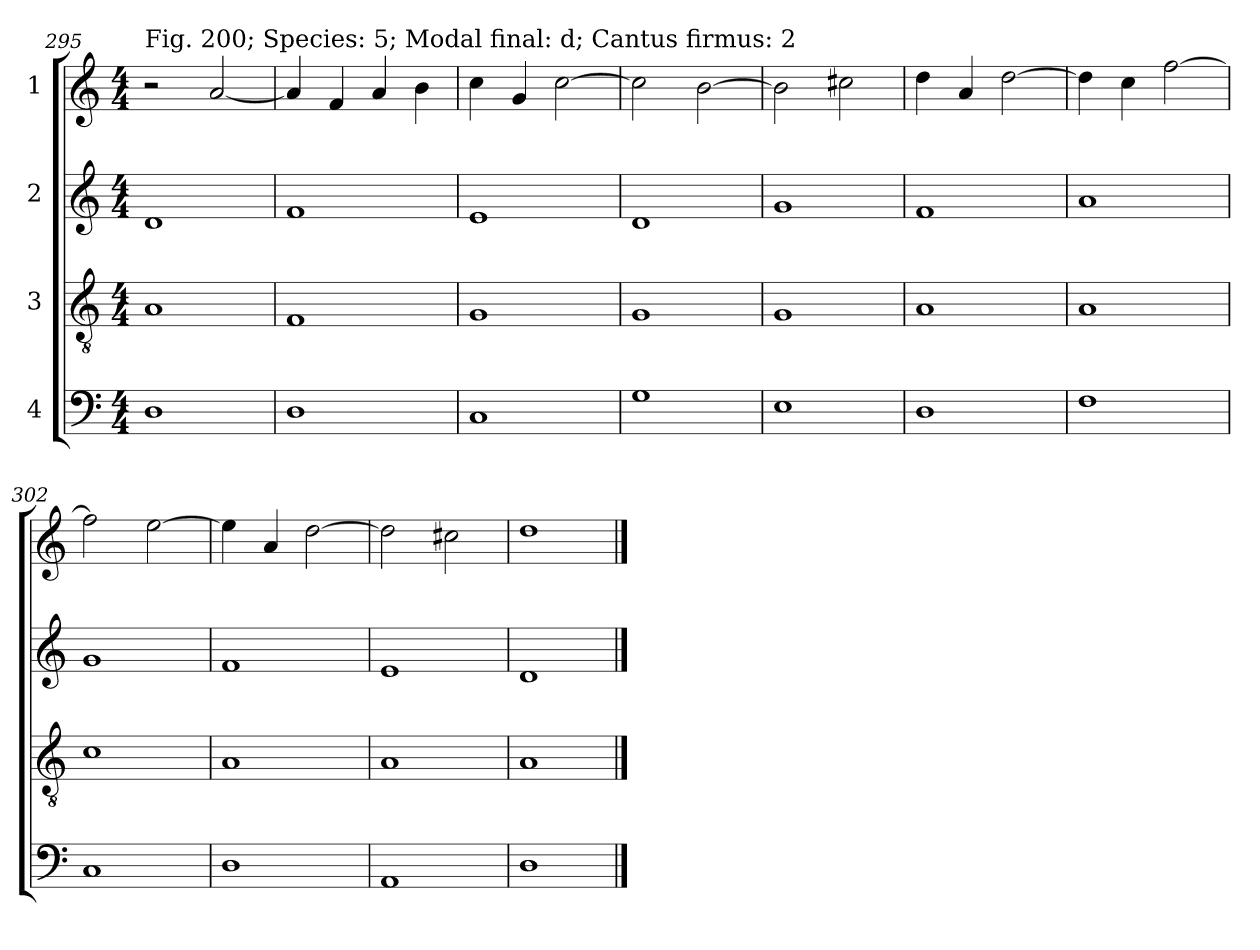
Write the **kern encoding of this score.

**kern	**kern	**kern	**kern
*part4	*part3	*part2	*part1
*staff4	*staff3	*staff2	*staff1
*I"4	*I"3	*I"2	*I"1
!!LO:PB:g=z
*clefF4	*clefGv2	*clefG2	*clefG2
*k[]	*k[]	*k[]	*k[]
*M4/4	*M4/4	*M4/4	*M4/4
=295	=295	=295	=295
!	!	!	!LO:TX:a:t=Fig. 200; Species&colon; 5; Modal final&colon; d; Cantus firmus&colon; 2
1D	1A	1d	2r
.	.	.	[2a/
=296	=296	=296	=296
1D	1F	1f	4a/]
.	.	.	4f/
.	.	.	4a/
.	.	.	4b\
=297	=297	=297	=297
1C	1G	1e	4cc\
.	.	.	4g/
.	.	.	[2cc\
=298	=298	=298	=298
1G	1G	1d	2cc\]
.	.	.	[2b\
=299	=299	=299	=299
1E	1G	1g	2b\]
.	.	.	2cc#X\
=300	=300	=300	=300
1D	1A	1f	4dd\
.	.	.	4a/
.	.	.	[2dd\
=301	=301	=301	=301
1F	1A	1a	4dd\]
.	.	.	4cc\
.	.	.	[2ff\
=302	=302	=302	=302
1C	1c	1g	2ff\]
.	.	.	[2ee\
=303	=303	=303	=303
1D	1A	1f	4ee\]
.	.	.	4a/
.	.	.	[2dd\
=304	=304	=304	=304
1AA	1A	1e	2dd\]
.	.	.	2cc#X\
=305	=305	=305	=305
1D	1A	1d	1dd
==	==	==	==
*-	*-	*-	*-
